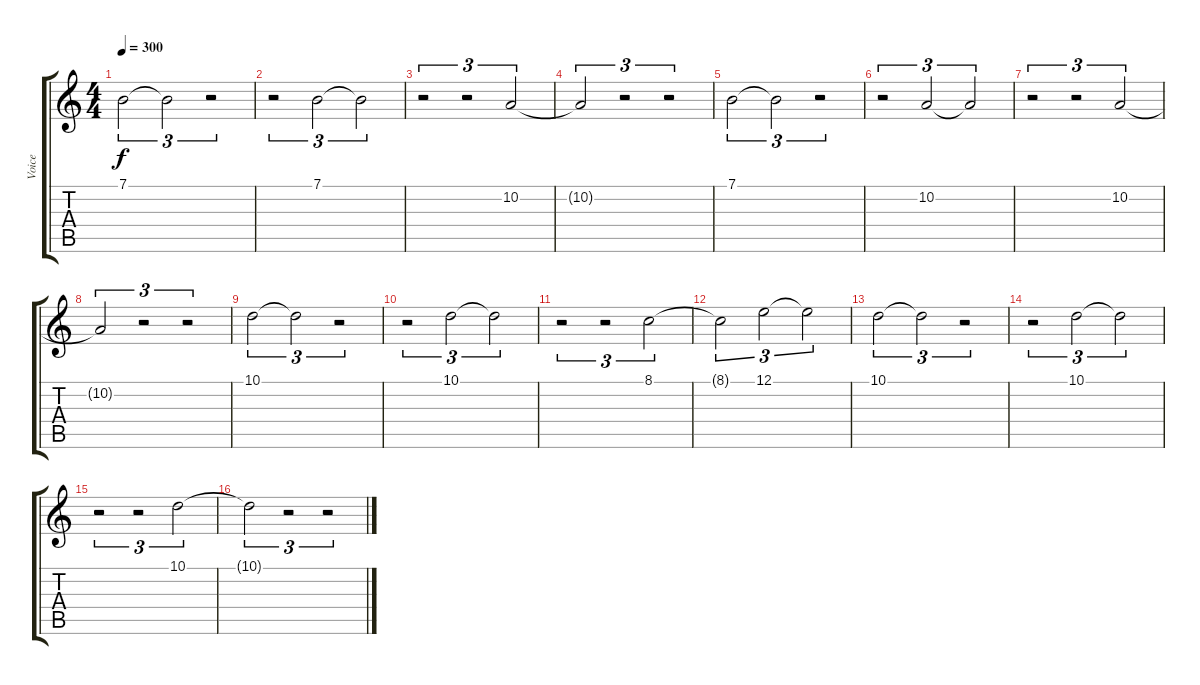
\track ("Voice" "Voice") {instrument choiraahs}
\staff {score tabs}
\tuning (E4 B3 G3 D3 A2 E2) {hide}
\ts (4 4)
\tempo 300
\clef g2
\ks c
7.1.2{tu (3 2) dy f} 7.1{t}.2{tu (3 2)} r.2{tu (3 2)} |
r.2{tu (3 2)} 7.1.2{tu (3 2)} 7.1{t}.2{tu (3 2)} |
r.2{tu (3 2)} r.2{tu (3 2)} 10.2.2{tu (3 2)} |
10.2{t}.2{tu (3 2)} r.2{tu (3 2)} r.2{tu (3 2)} |
7.1.2{tu (3 2)} 7.1{t}.2{tu (3 2)} r.2{tu (3 2)} |
r.2{tu (3 2)} 10.2.2{tu (3 2)} 10.2{t}.2{tu (3 2)} |
r.2{tu (3 2)} r.2{tu (3 2)} 10.2.2{tu (3 2)} |
10.2{t}.2{tu (3 2)} r.2{tu (3 2)} r.2{tu (3 2)} |
10.1.2{tu (3 2)} 10.1{t}.2{tu (3 2)} r.2{tu (3 2)} |
r.2{tu (3 2)} 10.1.2{tu (3 2)} 10.1{t}.2{tu (3 2)} |
r.2{tu (3 2)} r.2{tu (3 2)} 8.1.2{tu (3 2)} |
8.1{t}.2{tu (3 2)} 12.1.2{tu (3 2)} 12.1{t}.2{tu (3 2)} |
10.1.2{tu (3 2)} 10.1{t}.2{tu (3 2)} r.2{tu (3 2)} |
r.2{tu (3 2)} 10.1.2{tu (3 2)} 10.1{t}.2{tu (3 2)} |
r.2{tu (3 2)} r.2{tu (3 2)} 10.1.2{tu (3 2)} |
10.1{t}.2{tu (3 2)} r.2{tu (3 2)} r.2{tu (3 2)}
